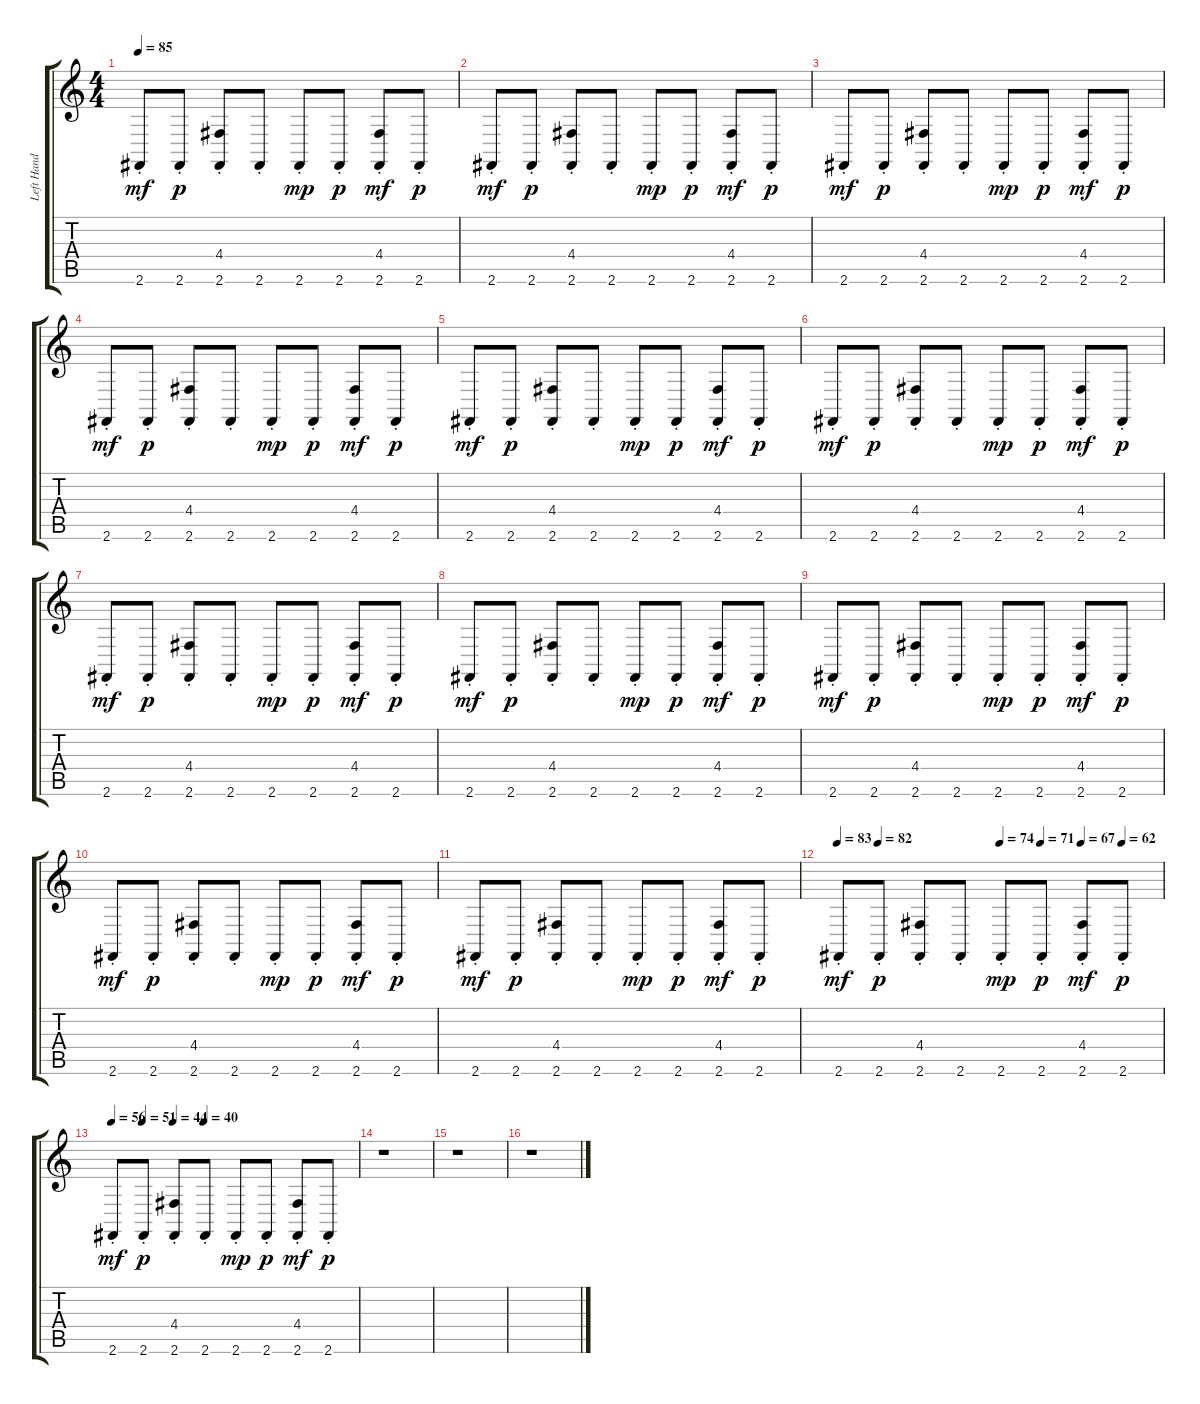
\track ("Left Hand" "Left Hand") {instrument acousticgrandpiano}
\staff {score tabs}
\tuning (E4 B3 G3 D3 A2 E2) {hide}
\ts (4 4)
\tempo 85
\clef g2
\ks c
2.6{st}.8{dy mf} 2.6{st}.8{dy p} (4.4 2.6{st}).8 2.6{st}.8 2.6{st}.8{dy mp} 2.6{st}.8{dy p} (4.4 2.6{st}).8{dy mf} 2.6{st}.8{dy p} |
2.6{st}.8{dy mf} 2.6{st}.8{dy p} (4.4 2.6{st}).8 2.6{st}.8 2.6{st}.8{dy mp} 2.6{st}.8{dy p} (4.4 2.6{st}).8{dy mf} 2.6{st}.8{dy p} |
2.6{st}.8{dy mf} 2.6{st}.8{dy p} (4.4 2.6{st}).8 2.6{st}.8 2.6{st}.8{dy mp} 2.6{st}.8{dy p} (4.4 2.6{st}).8{dy mf} 2.6{st}.8{dy p} |
2.6{st}.8{dy mf} 2.6{st}.8{dy p} (4.4 2.6{st}).8 2.6{st}.8 2.6{st}.8{dy mp} 2.6{st}.8{dy p} (4.4 2.6{st}).8{dy mf} 2.6{st}.8{dy p} |
2.6{st}.8{dy mf} 2.6{st}.8{dy p} (4.4 2.6{st}).8 2.6{st}.8 2.6{st}.8{dy mp} 2.6{st}.8{dy p} (4.4 2.6{st}).8{dy mf} 2.6{st}.8{dy p} |
2.6{st}.8{dy mf} 2.6{st}.8{dy p} (4.4 2.6{st}).8 2.6{st}.8 2.6{st}.8{dy mp} 2.6{st}.8{dy p} (4.4 2.6{st}).8{dy mf} 2.6{st}.8{dy p} |
2.6{st}.8{dy mf} 2.6{st}.8{dy p} (4.4 2.6{st}).8 2.6{st}.8 2.6{st}.8{dy mp} 2.6{st}.8{dy p} (4.4 2.6{st}).8{dy mf} 2.6{st}.8{dy p} |
2.6{st}.8{dy mf} 2.6{st}.8{dy p} (4.4 2.6{st}).8 2.6{st}.8 2.6{st}.8{dy mp} 2.6{st}.8{dy p} (4.4 2.6{st}).8{dy mf} 2.6{st}.8{dy p} |
2.6{st}.8{dy mf} 2.6{st}.8{dy p} (4.4 2.6{st}).8 2.6{st}.8 2.6{st}.8{dy mp} 2.6{st}.8{dy p} (4.4 2.6{st}).8{dy mf} 2.6{st}.8{dy p} |
2.6{st}.8{dy mf} 2.6{st}.8{dy p} (4.4 2.6{st}).8 2.6{st}.8 2.6{st}.8{dy mp} 2.6{st}.8{dy p} (4.4 2.6{st}).8{dy mf} 2.6{st}.8{dy p} |
2.6{st}.8{dy mf} 2.6{st}.8{dy p} (4.4 2.6{st}).8 2.6{st}.8 2.6{st}.8{dy mp} 2.6{st}.8{dy p} (4.4 2.6{st}).8{dy mf} 2.6{st}.8{dy p} |
\tempo 83
\tempo (82 0.125)
\tempo (74 0.5)
\tempo (71 0.625)
\tempo (67 0.75)
\tempo (62 0.875)
2.6{st}.8{dy mf} 2.6{st}.8{dy p} (4.4 2.6{st}).8 2.6{st}.8 2.6{st}.8{dy mp} 2.6{st}.8{dy p} (4.4 2.6{st}).8{dy mf} 2.6{st}.8{dy p} |
\tempo 56
\tempo (51 0.125)
\tempo (44 0.25)
\tempo (40 0.375)
2.6{st}.8{dy mf} 2.6{st}.8{dy p} (4.4 2.6{st}).8 2.6{st}.8 2.6{st}.8{dy mp} 2.6{st}.8{dy p} (4.4 2.6{st}).8{dy mf} 2.6{st}.8{dy p} |
r.1 |
r.1 |
r.1
